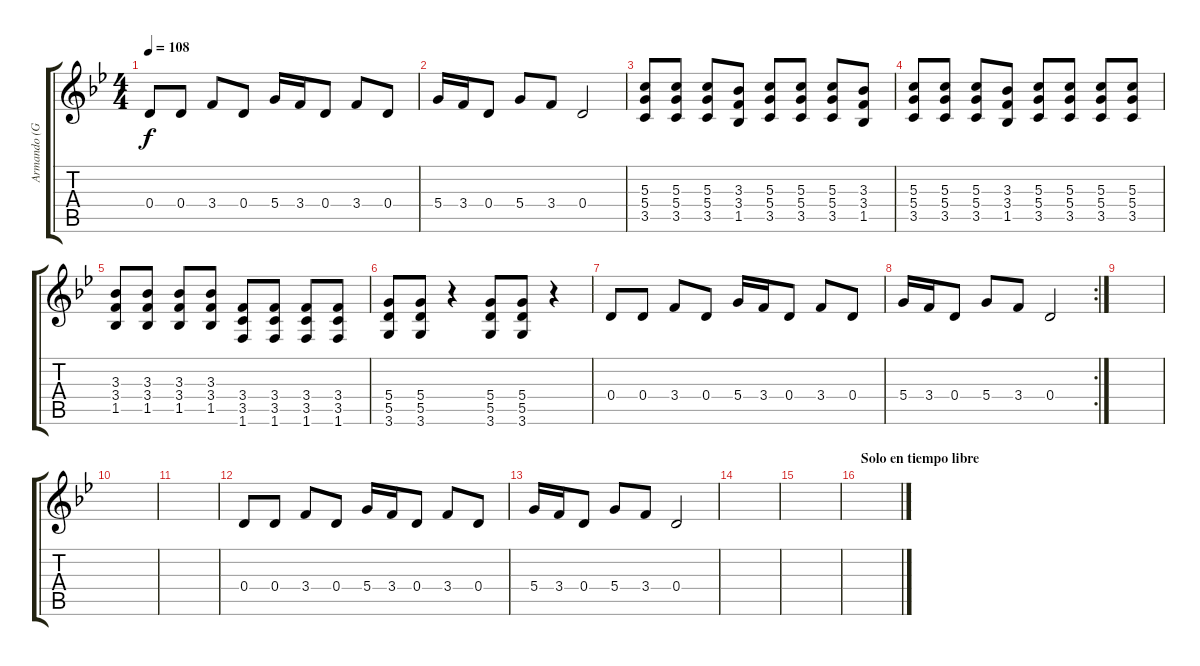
\track ("Armando (Guitarra)" "Armando (G") {instrument distortionguitar}
\staff {score tabs}
\tuning (E4 B3 G3 D3 A2 E2) {hide}
\ts (4 4)
\tempo 108
\clef g2
\ks bb
0.4.8{dy f} 0.4.8 3.4.8 0.4.8 5.4.16 3.4.16 0.4.8 3.4.8 0.4.8 |
5.4.16 3.4.16 0.4.8 5.4.8 3.4.8 0.4.2 |
(5.3 5.4 3.5).8 (5.3 5.4 3.5).8 (5.3 5.4 3.5).8 (3.3 3.4 1.5).8 (5.3 5.4 3.5).8 (5.3 5.4 3.5).8 (5.3 5.4 3.5).8 (3.3 3.4 1.5).8 |
(5.3 5.4 3.5).8 (5.3 5.4 3.5).8 (5.3 5.4 3.5).8 (3.3 3.4 1.5).8 (5.3 5.4 3.5).8 (5.3 5.4 3.5).8 (5.3 5.4 3.5).8 (5.3 5.4 3.5).8 |
(3.3 3.4 1.5).8 (3.3 3.4 1.5).8 (3.3 3.4 1.5).8 (3.3 3.4 1.5).8 (3.4 3.5 1.6).8 (3.4 3.5 1.6).8 (3.4 3.5 1.6).8 (3.4 3.5 1.6).8 |
(5.4 5.5 3.6).8 (5.4 5.5 3.6).8 r.4 (5.4 5.5 3.6).8 (5.4 5.5 3.6).8 r.4 |
0.4.8 0.4.8 3.4.8 0.4.8 5.4.16 3.4.16 0.4.8 3.4.8 0.4.8 |
\rc 2
5.4.16 3.4.16 0.4.8 5.4.8 3.4.8 0.4.2 |
|
|
|
0.4.8 0.4.8 3.4.8 0.4.8 5.4.16 3.4.16 0.4.8 3.4.8 0.4.8 |
5.4.16 3.4.16 0.4.8 5.4.8 3.4.8 0.4.2 |
|
|
\section ("" "Solo en tiempo libre")
